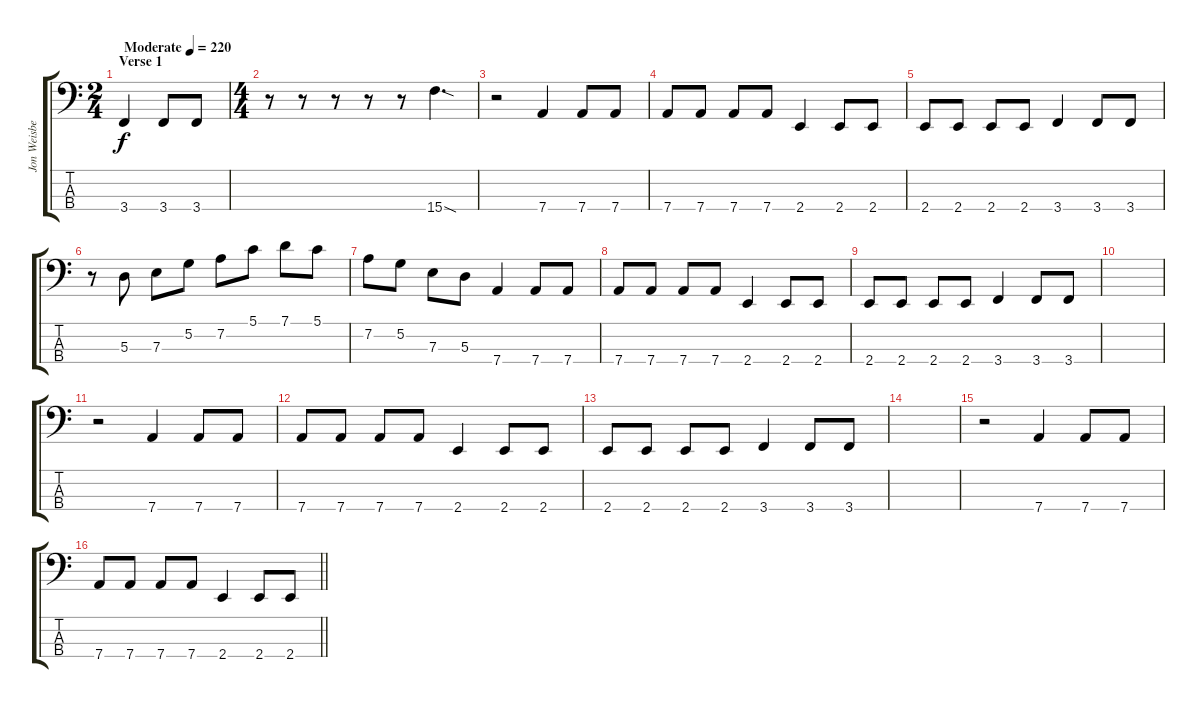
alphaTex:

\track ("Jon Weisberg - Bass" "Jon Weisbe") {instrument electricbasspick}
\staff {score tabs}
\tuning (G2 D2 A1 D1) {hide}
\ts (2 4)
\section ("" "Verse 1")
\tempo (220 "Moderate")
\clef f4
\ks c
3.4.4{dy f instrument electricbasspick} 3.4.8 3.4.8 |
\ts (4 4)
r.8 r.8 r.8 r.8 r.8 15.4{sod}.4{d} |
r.2 7.4.4 7.4.8 7.4.8 |
7.4.8 7.4.8 7.4.8 7.4.8 2.4.4 2.4.8 2.4.8 |
2.4.8 2.4.8 2.4.8 2.4.8 3.4.4 3.4.8 3.4.8 |
r.8 5.3.8 7.3.8 5.2.8 7.2.8 5.1.8 7.1.8 5.1.8 |
7.2.8 5.2.8 7.3.8 5.3.8 7.4.4 7.4.8 7.4.8 |
7.4.8 7.4.8 7.4.8 7.4.8 2.4.4 2.4.8 2.4.8 |
2.4.8 2.4.8 2.4.8 2.4.8 3.4.4 3.4.8 3.4.8 |
|
r.2 7.4.4 7.4.8 7.4.8 |
7.4.8 7.4.8 7.4.8 7.4.8 2.4.4 2.4.8 2.4.8 |
2.4.8 2.4.8 2.4.8 2.4.8 3.4.4 3.4.8 3.4.8 |
|
r.2 7.4.4 7.4.8 7.4.8 |
\barLineRight lightlight
7.4.8 7.4.8 7.4.8 7.4.8 2.4.4 2.4.8 2.4.8
